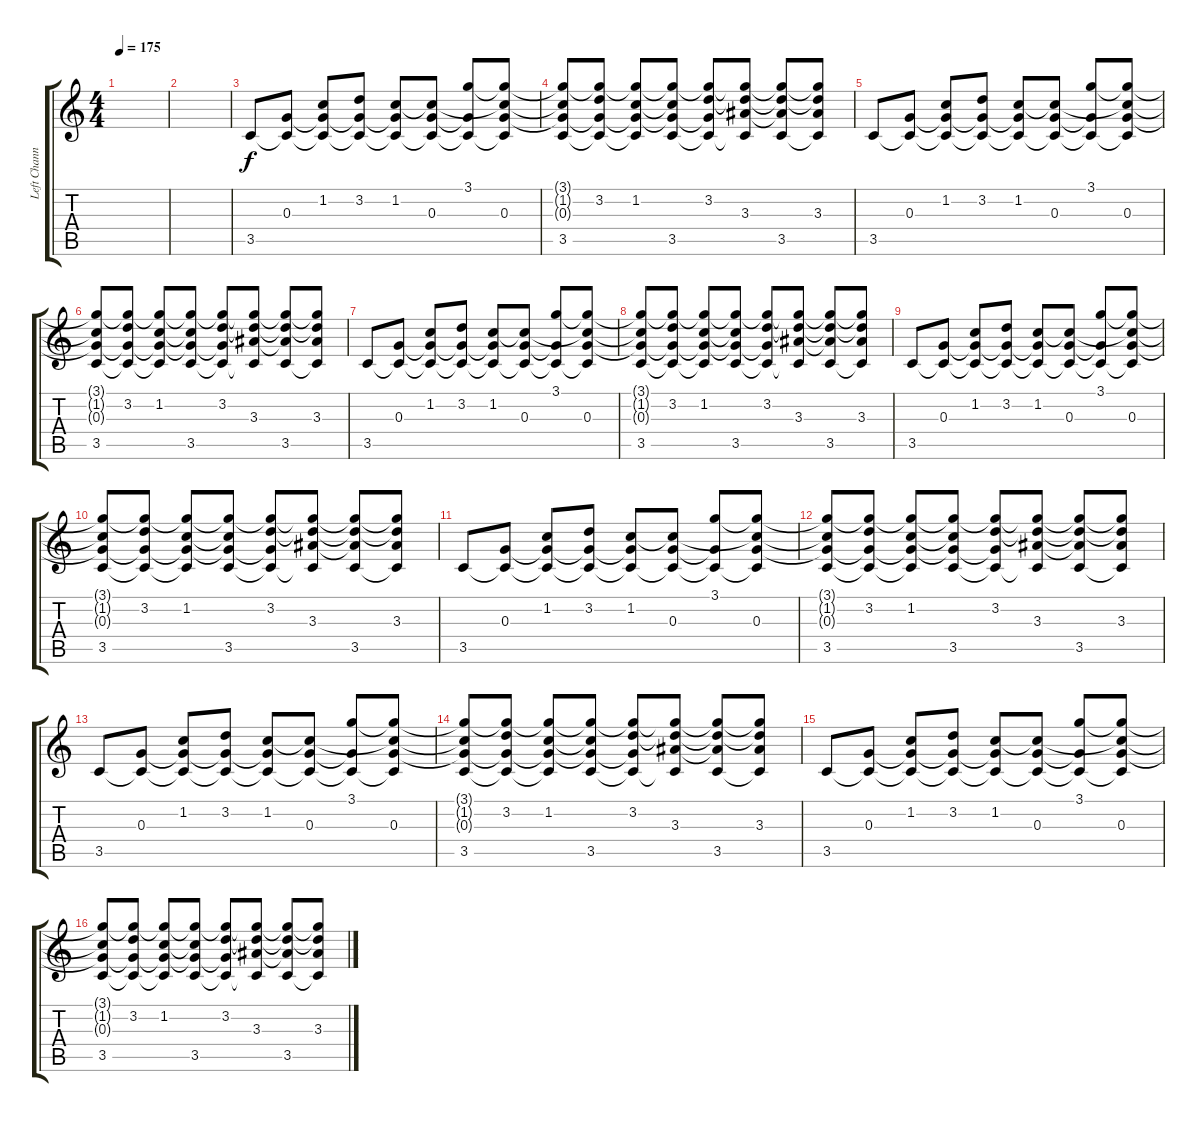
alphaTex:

\track ("Left Channel" "Left Chann") {instrument distortionguitar}
\staff {score tabs}
\tuning (E4 B3 G3 D3 A2 E2) {hide}
\ts (4 4)
\tempo 175
\clef g2
\ks c
|
|
3.5.8 (0.3 3.5{t}).8 (1.2 0.3{t} 3.5{t}).8 (3.2 0.3{t} 3.5{t}).8 (1.2 0.3{t} 3.5{t}).8 (1.2{t} 0.3 3.5{t}).8 (3.1 0.3{t} 3.5{t}).8 (3.1{t} 1.2{t} 0.3 3.5{t}).8 |
(3.1{t} 1.2{t} 0.3{t} 3.5).8 (3.1{t} 3.2 0.3{t} 3.5{t}).8 (3.1{t} 1.2 0.3{t} 3.5{t}).8 (3.1{t} 1.2{t} 0.3{t} 3.5).8 (3.1{t} 3.2 0.3{t} 3.5{t}).8 (3.1{t} 3.2{t} 3.3 3.5{t}).8 (3.1{t} 3.2{t} 3.3{t} 3.5).8 (3.1{t} 3.2{t} 3.3 3.5{t}).8 |
3.5.8 (0.3 3.5{t}).8 (1.2 0.3{t} 3.5{t}).8 (3.2 0.3{t} 3.5{t}).8 (1.2 0.3{t} 3.5{t}).8 (1.2{t} 0.3 3.5{t}).8 (3.1 0.3{t} 3.5{t}).8 (3.1{t} 1.2{t} 0.3 3.5{t}).8 |
(3.1{t} 1.2{t} 0.3{t} 3.5).8 (3.1{t} 3.2 0.3{t} 3.5{t}).8 (3.1{t} 1.2 0.3{t} 3.5{t}).8 (3.1{t} 1.2{t} 0.3{t} 3.5).8 (3.1{t} 3.2 0.3{t} 3.5{t}).8 (3.1{t} 3.2{t} 3.3 3.5{t}).8 (3.1{t} 3.2{t} 3.3{t} 3.5).8 (3.1{t} 3.2{t} 3.3 3.5{t}).8 |
3.5.8 (0.3 3.5{t}).8 (1.2 0.3{t} 3.5{t}).8 (3.2 0.3{t} 3.5{t}).8 (1.2 0.3{t} 3.5{t}).8 (1.2{t} 0.3 3.5{t}).8 (3.1 0.3{t} 3.5{t}).8 (3.1{t} 1.2{t} 0.3 3.5{t}).8 |
(3.1{t} 1.2{t} 0.3{t} 3.5).8 (3.1{t} 3.2 0.3{t} 3.5{t}).8 (3.1{t} 1.2 0.3{t} 3.5{t}).8 (3.1{t} 1.2{t} 0.3{t} 3.5).8 (3.1{t} 3.2 0.3{t} 3.5{t}).8 (3.1{t} 3.2{t} 3.3 3.5{t}).8 (3.1{t} 3.2{t} 3.3{t} 3.5).8 (3.1{t} 3.2{t} 3.3 3.5{t}).8 |
3.5.8 (0.3 3.5{t}).8 (1.2 0.3{t} 3.5{t}).8 (3.2 0.3{t} 3.5{t}).8 (1.2 0.3{t} 3.5{t}).8 (1.2{t} 0.3 3.5{t}).8 (3.1 0.3{t} 3.5{t}).8 (3.1{t} 1.2{t} 0.3 3.5{t}).8 |
(3.1{t} 1.2{t} 0.3{t} 3.5).8 (3.1{t} 3.2 0.3{t} 3.5{t}).8 (3.1{t} 1.2 0.3{t} 3.5{t}).8 (3.1{t} 1.2{t} 0.3{t} 3.5).8 (3.1{t} 3.2 0.3{t} 3.5{t}).8 (3.1{t} 3.2{t} 3.3 3.5{t}).8 (3.1{t} 3.2{t} 3.3{t} 3.5).8 (3.1{t} 3.2{t} 3.3 3.5{t}).8 |
3.5.8 (0.3 3.5{t}).8 (1.2 0.3{t} 3.5{t}).8 (3.2 0.3{t} 3.5{t}).8 (1.2 0.3{t} 3.5{t}).8 (1.2{t} 0.3 3.5{t}).8 (3.1 0.3{t} 3.5{t}).8 (3.1{t} 1.2{t} 0.3 3.5{t}).8 |
(3.1{t} 1.2{t} 0.3{t} 3.5).8 (3.1{t} 3.2 0.3{t} 3.5{t}).8 (3.1{t} 1.2 0.3{t} 3.5{t}).8 (3.1{t} 1.2{t} 0.3{t} 3.5).8 (3.1{t} 3.2 0.3{t} 3.5{t}).8 (3.1{t} 3.2{t} 3.3 3.5{t}).8 (3.1{t} 3.2{t} 3.3{t} 3.5).8 (3.1{t} 3.2{t} 3.3 3.5{t}).8 |
3.5.8 (0.3 3.5{t}).8 (1.2 0.3{t} 3.5{t}).8 (3.2 0.3{t} 3.5{t}).8 (1.2 0.3{t} 3.5{t}).8 (1.2{t} 0.3 3.5{t}).8 (3.1 0.3{t} 3.5{t}).8 (3.1{t} 1.2{t} 0.3 3.5{t}).8 |
(3.1{t} 1.2{t} 0.3{t} 3.5).8 (3.1{t} 3.2 0.3{t} 3.5{t}).8 (3.1{t} 1.2 0.3{t} 3.5{t}).8 (3.1{t} 1.2{t} 0.3{t} 3.5).8 (3.1{t} 3.2 0.3{t} 3.5{t}).8 (3.1{t} 3.2{t} 3.3 3.5{t}).8 (3.1{t} 3.2{t} 3.3{t} 3.5).8 (3.1{t} 3.2{t} 3.3 3.5{t}).8 |
3.5.8 (0.3 3.5{t}).8 (1.2 0.3{t} 3.5{t}).8 (3.2 0.3{t} 3.5{t}).8 (1.2 0.3{t} 3.5{t}).8 (1.2{t} 0.3 3.5{t}).8 (3.1 0.3{t} 3.5{t}).8 (3.1{t} 1.2{t} 0.3 3.5{t}).8 |
(3.1{t} 1.2{t} 0.3{t} 3.5).8 (3.1{t} 3.2 0.3{t} 3.5{t}).8 (3.1{t} 1.2 0.3{t} 3.5{t}).8 (3.1{t} 1.2{t} 0.3{t} 3.5).8 (3.1{t} 3.2 0.3{t} 3.5{t}).8 (3.1{t} 3.2{t} 3.3 3.5{t}).8 (3.1{t} 3.2{t} 3.3{t} 3.5).8 (3.1{t} 3.2{t} 3.3 3.5{t}).8
